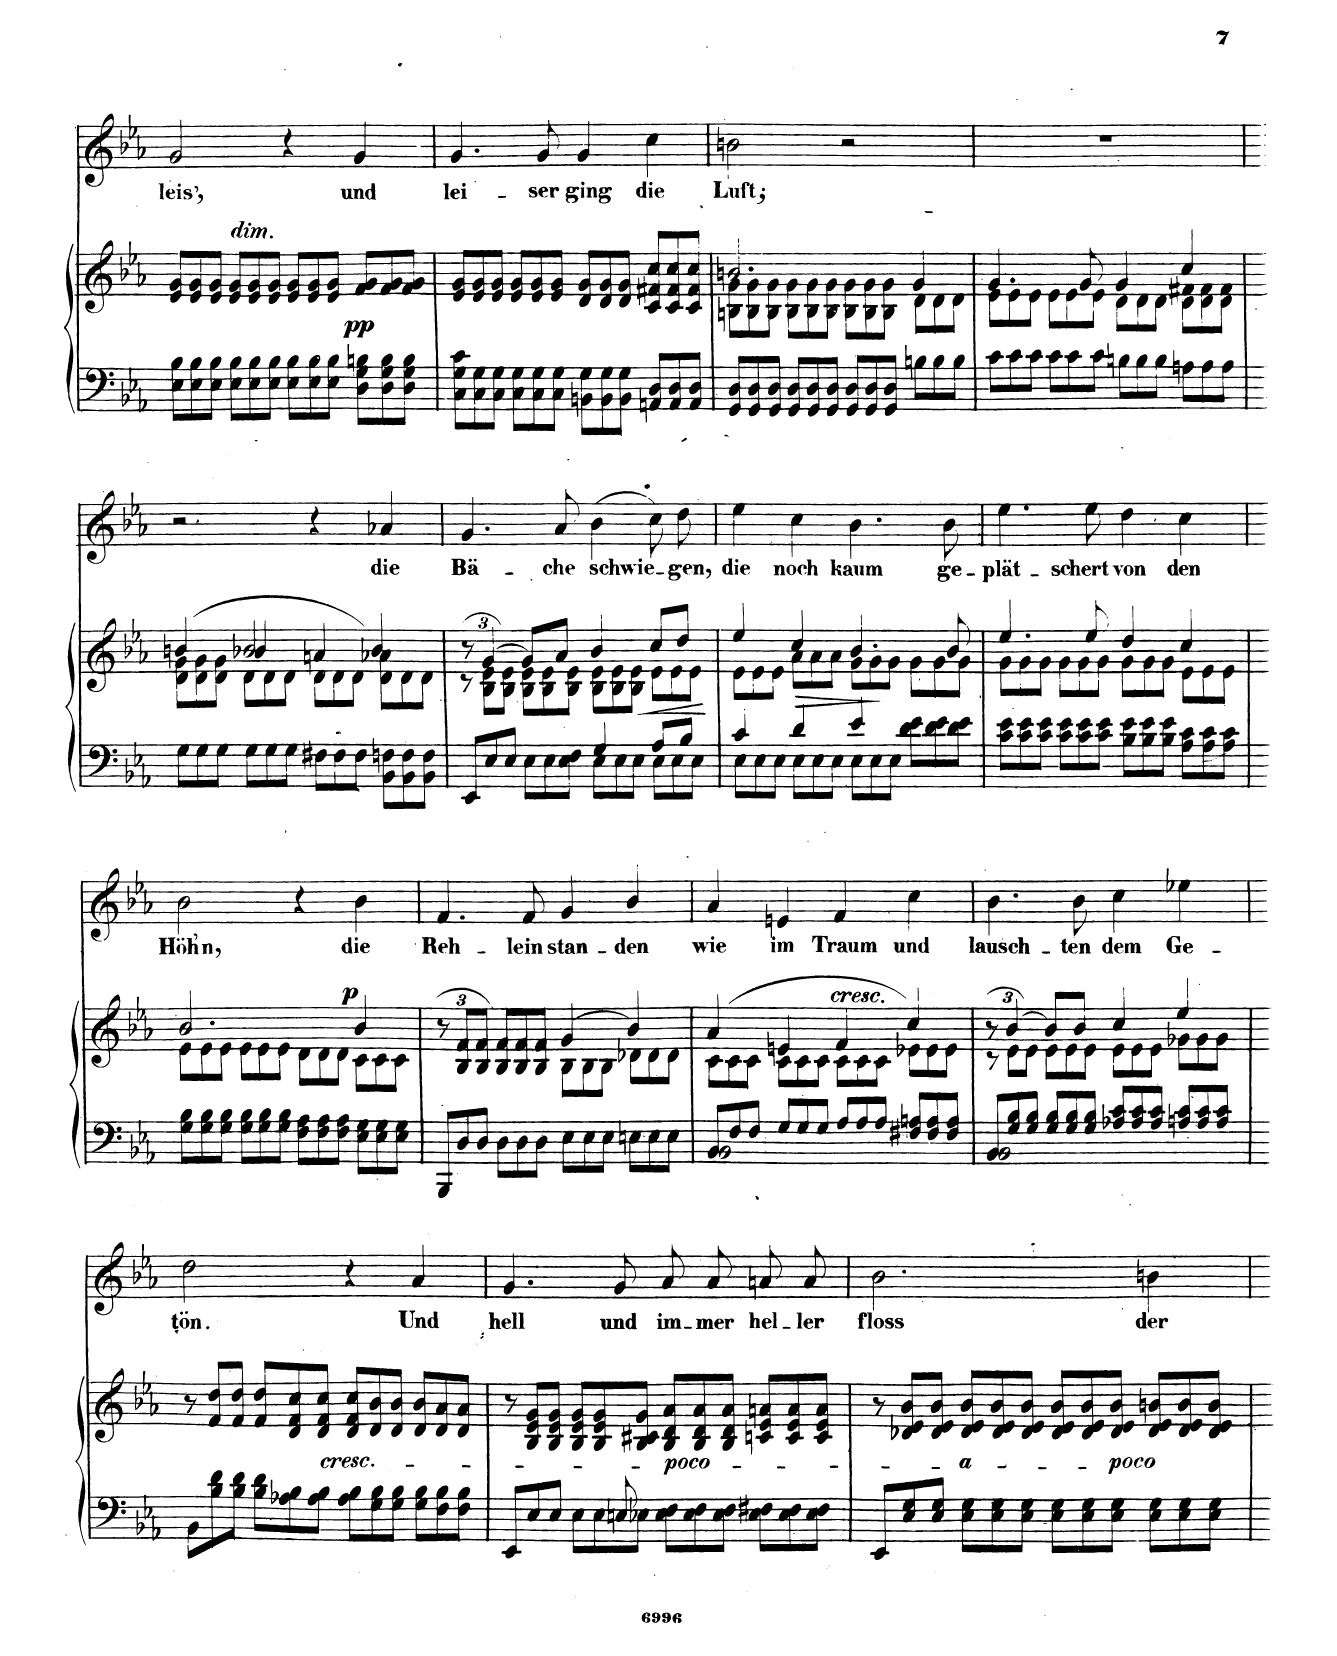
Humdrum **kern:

**kern	**kern	**dynam	**kern	**text
*part2	*part2	*part2	*part1	*part1
*staff3	*staff2	*staff2/3	*staff1	*staff1
*I"Piano	*	*	*I"Voice	*
*I'Pno	*	*	*	*
*clefF4	*clefG2	*	*clefG2	*
*k[b-e-a-]	*k[b-e-a-]	*	*k[b-e-a-]	*
*M4/4	*M4/4	*	*M4/4	*
*met(c)	*met(c)	*	*met(c)	*
*Xbrackettup	*Xbrackettup	*	*	*
=15	=15	=15	=15	=15
12E-\ 12B-\L	12e-/ 12g/L	.	2g/	leis',
12E-\ 12B-\	12e-/ 12g/	.	.	.
12E-\ 12B-\J	12e-/ 12g/J	.	.	.
!	!LO:TX:a:i:t=dim.	!	!	!
12E-\ 12B-\L	12e-/ 12g/L	.	.	.
12E-\ 12B-\	12e-/ 12g/	.	.	.
12E-\ 12B-\J	12e-/ 12g/J	.	.	.
12E-\ 12B-\L	12e-/ 12g/L	.	4r	.
12E-\ 12B-\	12e-/ 12g/	.	.	.
12E-\ 12B-\J	12e-/ 12g/J	.	.	.
!	!	!LO:DY:a	!	!
12D\ 12G\ 12Bn\L	12f/ 12g/L	pp	4g/	und
12D\ 12G\ 12B\	12f/ 12g/	.	.	.
12D\ 12G\ 12B\J	12f/ 12g/J	.	.	.
=16	=16	=16	=16	=16
*	*^	*	*	*
12C\ 12G\ 12c\L	1ryy	12e-/ 12g/L	.	4.g/	lei-
12C\ 12G\	.	12e-/ 12g/	.	.	.
12C\ 12G\J	.	12e-/ 12g/J	.	.	.
12C\ 12G\L	.	12e-/ 12g/L	.	.	.
12C\ 12G\	.	12e-/ 12g/	.	.	.
.	.	.	.	8g/	-ser
12C\ 12G\J	.	12e-/ 12g/J	.	.	.
12BBn\ 12G\L	.	12d/ 12g/L	.	4g/	ging
12BB\ 12G\	.	12d/ 12g/	.	.	.
12BB\ 12G\J	.	12d/ 12g/J	.	.	.
12AAn/ 12D/L	.	12c/ 12f#X/ 12cc/L	.	4cc\	die
12AA/ 12D/	.	12c/ 12f#/ 12cc/	.	.	.
12AA/ 12D/J	.	12c/ 12f#/ 12cc/J	.	.	.
=17	=17	=17	=17	=17	=17
12GG/ 12D/L	2.bn/	12Bn\ 12g\L	.	2bn\	Luft;
12GG/ 12D/	.	12B\ 12g\	.	.	.
12GG/ 12D/J	.	12B\ 12g\J	.	.	.
12GG/ 12D/L	.	12B\ 12g\L	.	.	.
12GG/ 12D/	.	12B\ 12g\	.	.	.
12GG/ 12D/J	.	12B\ 12g\J	.	.	.
12GG/ 12D/L	.	12B\ 12g\L	.	2r	.
12GG/ 12D/	.	12B\ 12g\	.	.	.
12GG/ 12D/J	.	12B\ 12g\J	.	.	.
12Bn\L	4g/	12d\L	.	.	.
12B\	.	12d\	.	.	.
12B\J	.	12d\J	.	.	.
=18	=18	=18	=18	=18	=18
12c\L	4.g/	12e-\L	.	1r	.
12c\	.	12e-\	.	.	.
12c\J	.	12e-\J	.	.	.
12c\L	.	12e-\L	.	.	.
12c\	.	12e-\	.	.	.
.	8g/	.	.	.	.
12c\J	.	12e-\J	.	.	.
12Bn\L	4g/	12d\L	.	.	.
12B\	.	12d\	.	.	.
12B\J	.	12d\J	.	.	.
12An\L	4cc/	12d\ 12f#X\L	.	.	.
12A\	.	12d\ 12f#\	.	.	.
12A\J	.	12d\ 12f#\J	.	.	.
=19	=19	=19	=19	=19	=19
*	*	*^	*	*	*
12G\L	(4bn/	12d\ 12g\L	4ryy	.	2r	.
12G\	.	12d\ 12g\	.	.	.	.
12G\J	.	12d\ 12g\J	.	.	.	.
12G\L	4b-X/	12d\L	2b-/	.	.	.
12G\	.	12d\	.	.	.	.
12G\J	.	12d\J	.	.	.	.
12F#X\L	4an/	12d\L	.	.	4r	.
12F#\	.	12d\	.	.	.	.
12F#\J	.	12d\J	.	.	.	.
12BB-\ 12Fn\L	4b-/)	12d\ 12a-X\L	4ryy	.	4a-X/	die
12BB-\ 12F\	.	12d\	.	.	.	.
12BB-\ 12F\J	.	12d\J	.	.	.	.
*	*v	*v	*v	*	*	*
=20	=20	=20	=20	=20
*^	*	*	*	*
*	*	*brackettup	*	*	*
*	*	*^	*	*	*
2ryy	12EE-/L	12r	12r	.	4.g/	Bä-
.	12E-/	[6g/	12B-\ 12e-\L	.	.	.
.	12E-/J	.	12B-\ 12e-\J	.	.	.
*	*	*	*Xbrackettup	*	*	*
.	12E-\L	8g/L]	12B-\ 12e-\L	.	.	.
.	12E-\	.	12B-\ 12e-\	.	.	.
.	.	8a-/J	.	.	8a-/	-che
.	12E-\ 12F\J	.	12B-\ 12e-\J	.	.	.
4G/	12E-\L	4b-/	12B-\ 12e-\L	.	(4b-\	schwie-
.	12E-\	.	12B-\ 12e-\	.	.	.
.	12E-\J	.	12B-\ 12e-\J	.	.	.
!	!	!	!	!LO:HP:b	!	!
8A-/L	12E-\L	8cc/L	12e-\L	<	8cc\L)	.
.	12E-\	.	12e-\	.	.	.
8B-/J	.	8dd/J	.	.	8dd\J	-gen,
.	12E-\J	.	12e-\J	.	.	.
=21	=21	=21	=21	=21	=21	=21
4c/	12E-\L	4ee-/	12e-\L	.	4ee-\	die
.	12E-\	.	12e-\	.	.	.
.	12E-\J	.	12e-\J	.	.	.
4d/	12E-\L	4cc/	12a-\L	.	4cc\	noch
.	12E-\	.	12a-\	.	.	.
.	12E-\J	.	12a-\J	.	.	.
4e-/	12E-\L	4.b-/	12g\L	.	4.b-\	kaum
.	12E-\	.	12g\	.	.	.
.	12E-\J	.	12g\J	[	.	.
4ryy	12d\ 12e-\L	.	12g\L	.	.	.
.	12d\ 12e-\	.	12g\	.	.	.
.	.	8b-/	.	.	8b-\	ge-
.	12d\ 12e-\J	.	12g\J	.	.	.
=22	=22	=22	=22	=22	=22	=22
1ryy	12c\ 12e-\L	4.ee-/	12g\L	.	4.ee-\	-plät-
.	12c\ 12e-\	.	12g\	.	.	.
.	12c\ 12e-\J	.	12g\J	.	.	.
.	12c\ 12e-\L	.	12g\L	.	.	.
.	12c\ 12e-\	.	12g\	.	.	.
.	.	8ee-/	.	.	8ee-\	-schert
.	12c\ 12e-\J	.	12g\J	.	.	.
.	12B-\ 12e-\L	4dd/	12g\L	.	4dd\	von
.	12B-\ 12e-\	.	12g\	.	.	.
.	12B-\ 12e-\J	.	12g\J	.	.	.
.	12A-\ 12c\L	4cc/	12e-\L	.	4cc\	den
.	12A-\ 12c\	.	12e-\	.	.	.
.	12A-\ 12c\J	.	12e-\J	.	.	.
*v	*v	*	*	*	*	*
=23	=23	=23	=23	=23	=23
12G\ 12B-\L	2.b-/	12e-\L	.	2b-\	Höh'n,
12G\ 12B-\	.	12e-\	.	.	.
12G\ 12B-\J	.	12e-\J	.	.	.
12G\ 12B-\L	.	12e-\L	.	.	.
12G\ 12B-\	.	12e-\	.	.	.
12G\ 12B-\J	.	12e-\J	.	.	.
12F\ 12A-\L	.	12d\L	.	4r	.
12F\ 12A-\	.	12d\	.	.	.
12F\ 12A-\J	.	12d\J	.	.	.
!	!	!	!LO:DY:b	!	!
12E-\ 12G\L	4b-/	12c\L	p	4b-\	die
12E-\ 12G\	.	12c\	.	.	.
12E-\ 12G\J	.	12c\J	.	.	.
=24	=24	=24	=24	=24	=24
*	*	*brackettup	*	*	*
12BBB-/L	2ryy	12r	.	4.f/	Reh-
12D/	.	12B-/ 12f/L	.	.	.
12D/J	.	12B-/ 12f/J	.	.	.
*	*	*Xbrackettup	*	*	*
12D\L	.	12B-/ 12f/L	.	.	.
12D\	.	12B-/ 12f/	.	.	.
.	.	.	.	8f/	-lein
12D\J	.	12B-/ 12f/J	.	.	.
12E-\L	(4g/	12B-\L	.	4g/	stan-
12E-\	.	12B-\	.	.	.
12E-\J	.	12B-\J	.	.	.
12En\L	4b-/)	12d-X\L	.	4b-/	-den
12E\	.	12d-\	.	.	.
12E\J	.	12d-\J	.	.	.
=25	=25	=25	=25	=25	=25
*^	*	*	*	*	*
1BB-	12BB-/L	(4a-/	12c\L	.	4a-/	wie
.	12F/	.	12c\	.	.	.
.	12F/J	.	12c\J	.	.	.
.	12G/L	4en/	12c\L	.	4en/	im
.	12G/	.	12c\	.	.	.
.	12G/J	.	12c\J	.	.	.
!	!	!LO:TX:b:i:t=cresc.	!	!	!	!
.	12A-/L	4f/	12c\L	.	4f/	Traum
.	12A-/	.	12c\	.	.	.
.	12A-/J	.	12c\J	.	.	.
.	12F#X/ 12An/L	4cc/)	12e-X\L	.	4cc\	und
.	12F#/ 12A/	.	12e-\	.	.	.
.	12F#/ 12A/J	.	12e-\J	.	.	.
=26	=26	=26	=26	=26	=26	=26
*	*	*brackettup	*	*	*	*
1BB-	12BB-/L	12r	12r	.	4.b-\	lausch-
.	12G/ 12B-/	[6b-/	12e-\L	.	.	.
.	12G/ 12B-/J	.	12e-\J	.	.	.
*	*	*	*Xbrackettup	*	*	*
.	12G/ 12B-/L	8b-/L]	12e-\L	.	.	.
.	12G/ 12B-/	.	12e-\	.	.	.
.	.	8b-/J	.	.	8b-\	-ten
.	12G/ 12B-/J	.	12e-\J	.	.	.
.	12A-X/ 12c/L	4cc/	12e-\L	.	4cc\	dem
.	12A-/ 12c/	.	12e-\	.	.	.
.	12A-/ 12c/J	.	12e-\J	.	.	.
.	12An/ 12c/L	4ee-/	12g-X\L	.	4ee-X\	Ge-
.	12A/ 12c/	.	12g-\	.	.	.
.	12A/ 12c/J	.	12g-\J	.	.	.
*v	*v	*	*	*	*	*
*	*v	*v	*	*	*
=27	=27	=27	=27	=27
*	*brackettup	*	*	*
12BB-\L	12r	.	2dd\	-tön.
12B-\ 12d\	12f/ 12dd/L	.	.	.
12B-\ 12d\J	12f/ 12dd/J	.	.	.
*	*Xbrackettup	*	*	*
12B-\ 12d\L	12f/ 12dd/L	.	.	.
12A-X\ 12B-\	12d/ 12f/ 12cc/	.	.	.
12A-\ 12B-\J	12d/ 12f/ 12cc/J	.	.	.
!	!LO:TX:b:i:t=cresc.          poco          a          poco	!	!	!
12A-\ 12B-\L	12d/ 12f/ 12cc/L	.	4r	.
12G\ 12B-\	12d/ 12b-/	.	.	.
12G\ 12B-\J	12d/ 12b-/J	.	.	.
12G\ 12B-\L	12d/ 12b-/L	.	4a-/	Und
12F\ 12B-\	12d/ 12a-/	.	.	.
12F\ 12B-\J	12d/ 12a-/J	.	.	.
=28	=28	=28	=28	=28
*^	*	*	*	*
*	*	*brackettup	*	*	*
4.ryy	12EE-/L	12r	.	4.g/	hell
.	12E-/	12B-/ 12e-/ 12g/L	.	.	.
.	12E-/J	12B-/ 12e-/ 12g/J	.	.	.
*	*	*Xbrackettup	*	*	*
.	12E-\L	12B-/ 12e-/ 12g/L	.	.	.
.	12E-\	12B-/ 12e-/ 12g/	.	.	.
8En/	.	.	.	8g/	und
.	12E-X\J	12B-/ 12c#X/ 12g/J	.	.	.
2ryy	12E-\ 12F\L	12B-/ 12d/ 12a-/L	.	8a-/L	im-
.	12E-\ 12F\	12B-/ 12d/ 12a-/	.	.	.
.	.	.	.	8a-/J	-mer
.	12E-\ 12F\J	12B-/ 12d/ 12a-/J	.	.	.
.	12E-\ 12F#X\L	12cn/ 12e-/ 12an/L	.	8an/L	hel-
.	12E-\ 12F#\	12c/ 12e-/ 12a/	.	.	.
.	.	.	.	8a/J	-ler
.	12E-\ 12F#\J	12c/ 12e-/ 12a/J	.	.	.
*v	*v	*	*	*	*
=29	=29	=29	=29	=29
*	*brackettup	*	*	*
12EE-/L	12r	.	2.b-\	floss
12E-/ 12G/	12d-X/ 12e-/ 12b-/L	.	.	.
12E-/ 12G/J	12d-/ 12e-/ 12b-/J	.	.	.
*	*Xbrackettup	*	*	*
12E-\ 12G\L	12d-/ 12e-/ 12b-/L	.	.	.
12E-\ 12G\	12d-/ 12e-/ 12b-/	.	.	.
12E-\ 12G\J	12d-/ 12e-/ 12b-/J	.	.	.
12E-\ 12G\L	12d-/ 12e-/ 12b-/L	.	.	.
12E-\ 12G\	12d-/ 12e-/ 12b-/	.	.	.
12E-\ 12G\J	12d-/ 12e-/ 12b-/J	.	.	.
12E-\ 12G\L	12d-/ 12e-/ 12bn/L	.	4bn\	der
12E-\ 12G\	12d-/ 12e-/ 12b/	.	.	.
12E-\ 12G\J	12d-/ 12e-/ 12b/J	.	.	.
=	=	=	=	=
*-	*-	*-	*-	*-
